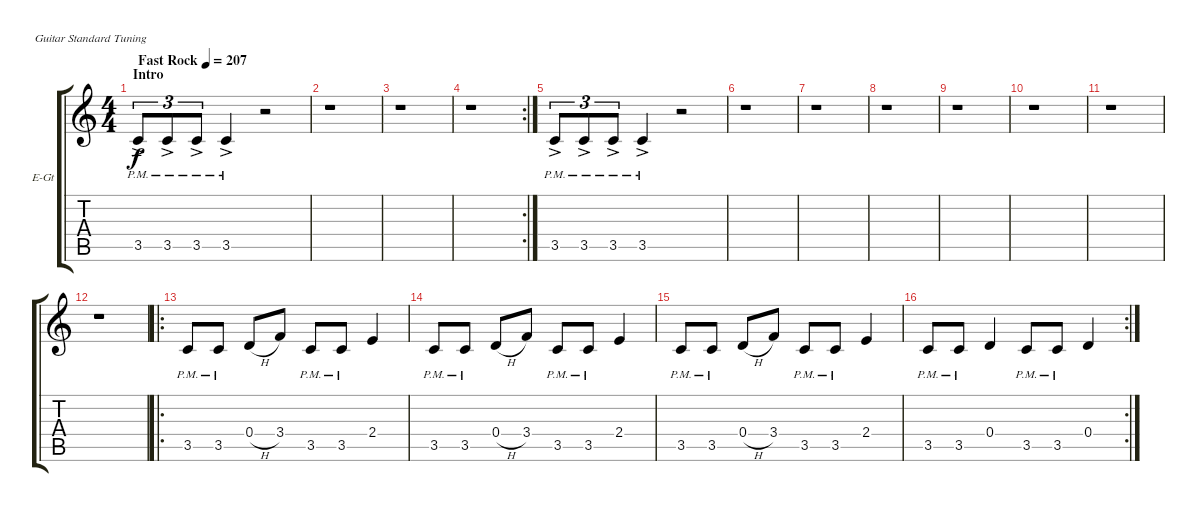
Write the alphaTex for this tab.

\defaultSystemsLayout 4
\bracketExtendMode groupsimilarinstruments
\firstSystemTrackNameOrientation horizontal
\otherSystemsTrackNameOrientation horizontal
\track ("Guitar 2" "E-Gt") {instrument distortionguitar}
\staff {score tabs}
\tuning (E4 B3 G3 D3 A2 E2)
\ts (4 4)
\section ("" "Intro")
\tempo (207 "Fast Rock")
\clef g2
\ks c
3.5{ac pm}.8{tu (3 2) dy f instrument distortionguitar} 3.5{ac pm}.8{tu (3 2)} 3.5{ac pm}.8{tu (3 2)} 3.5{ac pm}.4 r.2 |
r.1 |
r.1 |
\rc 2
r.1 |
3.5{ac pm}.8{tu (3 2)} 3.5{ac pm}.8{tu (3 2)} 3.5{ac pm}.8{tu (3 2)} 3.5{ac pm}.4 r.2 |
r.1 |
r.1 |
r.1 |
r.1 |
r.1 |
r.1 |
r.1 |
\ro
3.5{pm}.8 3.5{pm}.8 0.4{h}.8 3.4.8 3.5{pm}.8 3.5{pm}.8 2.4.4 |
3.5{pm}.8 3.5{pm}.8 0.4{h}.8 3.4.8 3.5{pm}.8 3.5{pm}.8 2.4.4 |
3.5{pm}.8 3.5{pm}.8 0.4{h}.8 3.4.8 3.5{pm}.8 3.5{pm}.8 2.4.4 |
\rc 2
3.5{pm}.8 3.5{pm}.8 0.4.4 3.5{pm}.8 3.5{pm}.8 0.4.4
